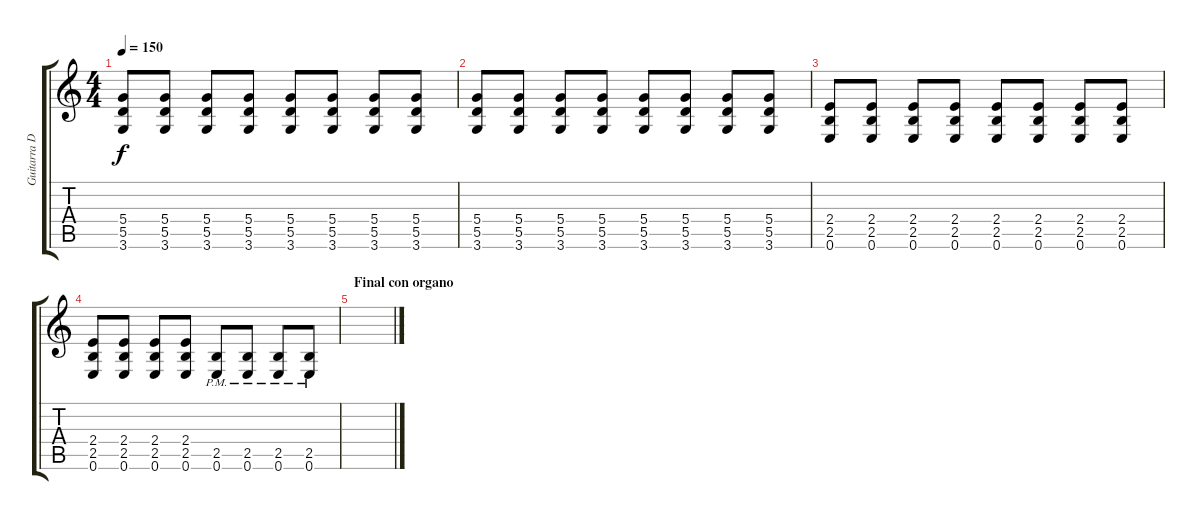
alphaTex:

\track ("Guitarra Distorsion" "Guitarra D") {instrument distortionguitar}
\staff {score tabs}
\tuning (E4 B3 G3 D3 A2 E2) {hide}
\ts (4 4)
\tempo 150
\clef g2
\ks c
(5.4 5.5 3.6).8{dy f} (5.4 5.5 3.6).8 (5.4 5.5 3.6).8 (5.4 5.5 3.6).8 (5.4 5.5 3.6).8 (5.4 5.5 3.6).8 (5.4 5.5 3.6).8 (5.4 5.5 3.6).8 |
(5.4 5.5 3.6).8 (5.4 5.5 3.6).8 (5.4 5.5 3.6).8 (5.4 5.5 3.6).8 (5.4 5.5 3.6).8 (5.4 5.5 3.6).8 (5.4 5.5 3.6).8 (5.4 5.5 3.6).8 |
(2.4 2.5 0.6).8 (2.4 2.5 0.6).8 (2.4 2.5 0.6).8 (2.4 2.5 0.6).8 (2.4 2.5 0.6).8 (2.4 2.5 0.6).8 (2.4 2.5 0.6).8 (2.4 2.5 0.6).8 |
(2.4 2.5 0.6).8 (2.4 2.5 0.6).8 (2.4 2.5 0.6).8 (2.4 2.5 0.6).8 (2.5{pm} 0.6{pm}).8 (2.5{pm} 0.6{pm}).8 (2.5{pm} 0.6{pm}).8 (2.5{pm} 0.6{pm}).8 |
\section ("" "Final con organo")
